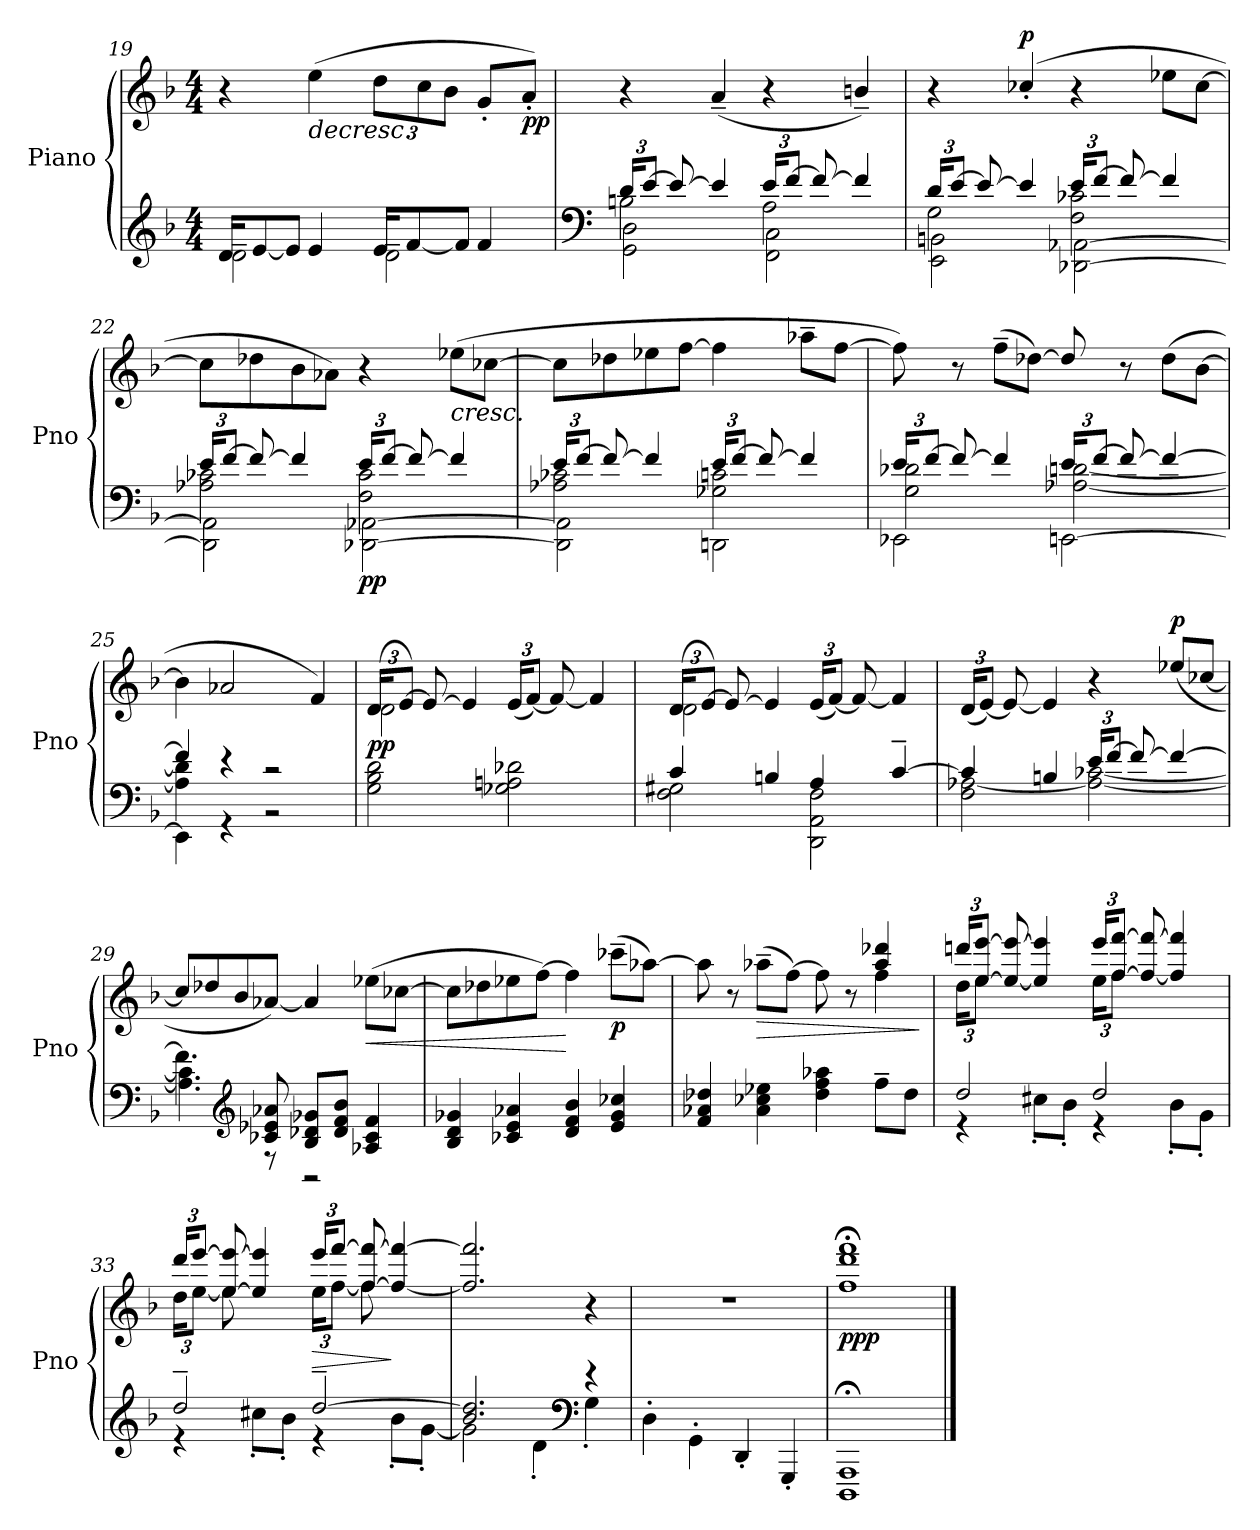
**kern	**kern	**dynam
*part1	*part1	*part1
*staff2	*staff1	*staff1/2
*I"Piano	*	*
*I'Pno	*	*
!!LO:PB:g=z
*clefG2	*clefG2	*
*k[b-]	*k[b-]	*
*F:	*F:	*
*M4/4	*M4/4	*
=19	=19	=19
*^	*	*
*	*^	*	*
4ryy	16d/KL	2d~\	4r	.
.	[8e/	.	.	.
.	8e/J]	.	.	.
!	!	!	!	!LO:HP:b
4e/	.	.	(>4ee\	>
.	8.ryy	.	.	.
*	*	*	*Xbrackettup	*
4ryy	16e/KL	2d~\	12dd\L	.
.	[8f/	.	.	.
.	.	.	12cc\	.
.	.	.	12b-\J	.
.	8f/J]	.	.	.
4f/	.	.	8g'/L	.
.	8.ryy	.	.	.
!	!	!	!	!LO:DY:b
.	.	.	8a'/J)	pp
=20	=20	=20	=20	=20
*clefF4	*	*	*	*
*Xbrackettup	*	*	*	*
24d/KL	2Bn\	2GG\ 2D\	4r	.
[12e/J	.	.	.	.
8e/_	.	.	.	.
4e/]	.	.	(<4a~/	.
24e/KL	2A\	2FF\ 2C\	4r	.
[12f/J	.	.	.	.
8f/_	.	.	.	.
4f/]	.	.	4bn~/)	.
=21	=21	=21	=21	=21
24d/KL	2G\	2EE\ 2BBn\	4r	.
[12e/J	.	.	.	.
8e/_	.	.	.	.
!	!	!	!	!LO:DY:a
4e/]	.	.	(>4cc-X'/	p
24e/KL	2F\ 2c-X\	[2DD-X\ [2AA-X\	4r	.
[12f/J	.	.	.	.
8f/_	.	.	.	.
4f/]	.	.	8ee-X\L	.
.	.	.	[8cc-\J	.
=22	=22	=22	=22	=22
24e/KL	2A-X\ 2c-X\	2DD-\] 2AA-\]	8cc-\L]	.
[12f/J	.	.	.	.
8f/_	.	.	8dd-X\	.
4f/]	.	.	8b-\	.
.	.	.	8a-X\J)	.
!	!	!	!	!LO:DY:b=2
24e/KL	2F\ 2c-\	[2DD-X\ [2AA-X\	4r	pp
[12f/J	.	.	.	.
8f/_	.	.	.	.
!	!	!	!	!LO:HP:b
4f/]	.	.	(>8ee-X\L	<
.	.	.	[8cc-X\J	.
!!LO:LB:g=z
=23	=23	=23	=23	=23
24e/KL	2A-X\ 2c-X\	2DD-\] 2AA-\]	8cc-\L]	.
[12f/J	.	.	.	.
8f/_	.	.	8dd-X\	.
4f/]	.	.	8ee-X\	.
.	.	.	[8ff\J	.
24e/KL	2G-X\ 2cn\	2DDn\	4ff\]	]
[12f/J	.	.	.	.
8f/_	.	.	.	.
4f/]	.	.	8aa-X~\L	.
.	.	.	[8ff\J	.
=24	=24	=24	=24	=24
24e/KL	2G\ 2d-X\	2EE-X\	8ff\])	.
[12f/J	.	.	.	.
8f/_	.	.	8r	.
4f/]	.	.	(>8ff~\L	.
.	.	.	[8dd-X\J)	.
24e/KL	[2A-X\ [2dn\	[2EEn\	8dd-/]	.
[12f/J	.	.	.	.
8f/_	.	.	8r	.
4f/_	.	.	(>8dd-\L	.
.	.	.	[8b-\J	.
=25	=25	=25	=25	=25
4f/]	4A-\] 4d\]	4EE\]	4b-\]	.
4r	4r	2.ryy	2a-X/	.
2r	2r	.	.	.
.	.	.	4f/)	.
*v	*v	*v	*	*
=26	=26	=26
*	*^	*
!	!	!	!LO:DY:b
2G\ 2B-\ 2d\	(>24d/KL	2d\	pp
.	[12e/J)	.	.
.	8e/_	.	.
.	4e/]	.	.
2G-X\ 2An\ 2d-X\	(<24e/KL	2ryy	.
.	[12f/J)	.	.
.	8f/_	.	.
.	4f/]	.	.
!!LO:LB:g=z	!!
=27	=27	=27	=27
*^	*	*	*
4c/	2F\ 2G#X\	(>24d/KL	2d\	.
.	.	[12e/J)	.	.
.	.	8e/_	.	.
4Bn/	.	4e/]	.	.
4A/	2DD\ 2AA\ 2F\	(<24e/KL	2ryy	.
.	.	[12f/J)	.	.
.	.	8f/_	.	.
[4c~/	.	4f/]	.	.
*	*	*v	*v	*
=28	=28	=28	=28
4c/]	2F\ [2A-X\	(<24d/KL	.
.	.	[12e/J)	.
.	.	8e/_	.
4Bn/	.	4e/]	.
24e/KL	2A-\_ [2c-X\	4r	.
[12f/J	.	.	.
8f/_	.	.	.
!	!	!	!LO:DY:a
4f/_	.	(<8ee-X/L	p
.	.	[8cc-X/J	.
=29	=29	=29	=29
4.f\]	4.A-\] 4.c-\]	8cc-/L]	.
.	.	8dd-X/	.
.	.	8b-/	.
*clefG2	*	*	*
8c-X/ 8e-X/ 8a-X/	8r	[8a-X/J)	.
8B-/ 8d-X/ 8g-X/L	2r	4a-/]	.
8d-/ 8f/ 8b-/J	.	.	.
!	!	!	!LO:HP:b
4A-X/ 4c-/ 4f/	.	(>8ee-X\L	<
.	.	[8cc-X\J	.
*v	*v	*	*
!!LO:LB:g=z
=30	=30	=30
4B-/ 4d/ 4g-X/	8cc-\L]	.
.	8dd-X\	.
4c-X/ 4e/ 4a-X/	8ee-X\	.
.	[8ff\J)	.
4d/ 4f/ 4b-/	4ff\]	[
!	!	!LO:DY:b
4e/ 4g-/ 4cc-X/	(>8ccc-X~\L	p
.	[8aa-X\J)	.
=31	=31	=31
*	*^	*
4f/ 4a-X/ 4dd-X/	8aa-\]	2.ryy	.
.	8r	.	.
!	!	!	!LO:HP:b
4a-\ 4cc-X\ 4ee-X\	(>8aa-X~\L	.	>
.	[8ff\J)	.	.
4dd-\ 4ff\ 4aa-X\	8ff\]	.	[
.	8r	.	.
8ff~\L	4ff\	4aa-/ 4ddd-X/	.
8dd-\J	.	.	.
*	*v	*v	*
.	.	]
=32	=32	=32
*^	*^	*
2dd/	4r	24dddn/KL	24dd\KL	.
.	.	[12ee/ [12eee/J	12ee\J	.
.	.	8ee/_ 8eee/_	8ryy	.
.	8cc#X'\L	4ee/] 4eee/]	4ryy	.
.	8b-'\J	.	.	.
2dd/	4r	24eee/KL	24ee\KL	.
.	.	[12ff/ [12fff/J	12ff\J	.
.	.	8ff/_ 8fff/_	8ryy	.
.	8b-'\L	4ff/] 4fff/]	4ryy	.
.	8g'\J	.	.	.
!!LO:LB:g=z	!!
=33	=33	=33	=33	=33
2dd~/	4r	24ddd/KL	24dd\KL	.
.	.	[12eee/J	[12ee\J	.
.	.	[8ee/ 8eee/_	8ee\]	.
.	8cc#X'\L	4ee/] 4eee/]	4ryy	.
.	8b-'\J	.	.	.
!	!	!	!	!LO:HP:b
[2dd~/	4r	24eee/KL	24ee\KL	>
.	.	[12fff/J	[12ff\J	.
.	.	[8ff/ 8fff/_	8ff\]	.
.	8b-'\L	4ff/_ 4fff/_	4ryy	]
.	[8g'\J	.	.	.
*	*	*v	*v	*
=34	=34	=34	=34
2.b-/ 2.dd/]	2g\]	2.ff/] 2.fff/]	.
.	4d'\	.	.
*clefF4	*	*	*
4r	4G'\	4r	.
*v	*v	*	*
=35	=35	=35
4D'\	1r	.
4GG'\	.	.
4DD'/	.	.
4GGG'/	.	.
=36	=36	=36
!	!	!LO:DY:b
1DDD;< 1AAA;<	1ff;< 1ddd;< 1fff;<	ppp
==	==	==
*-	*-	*-
